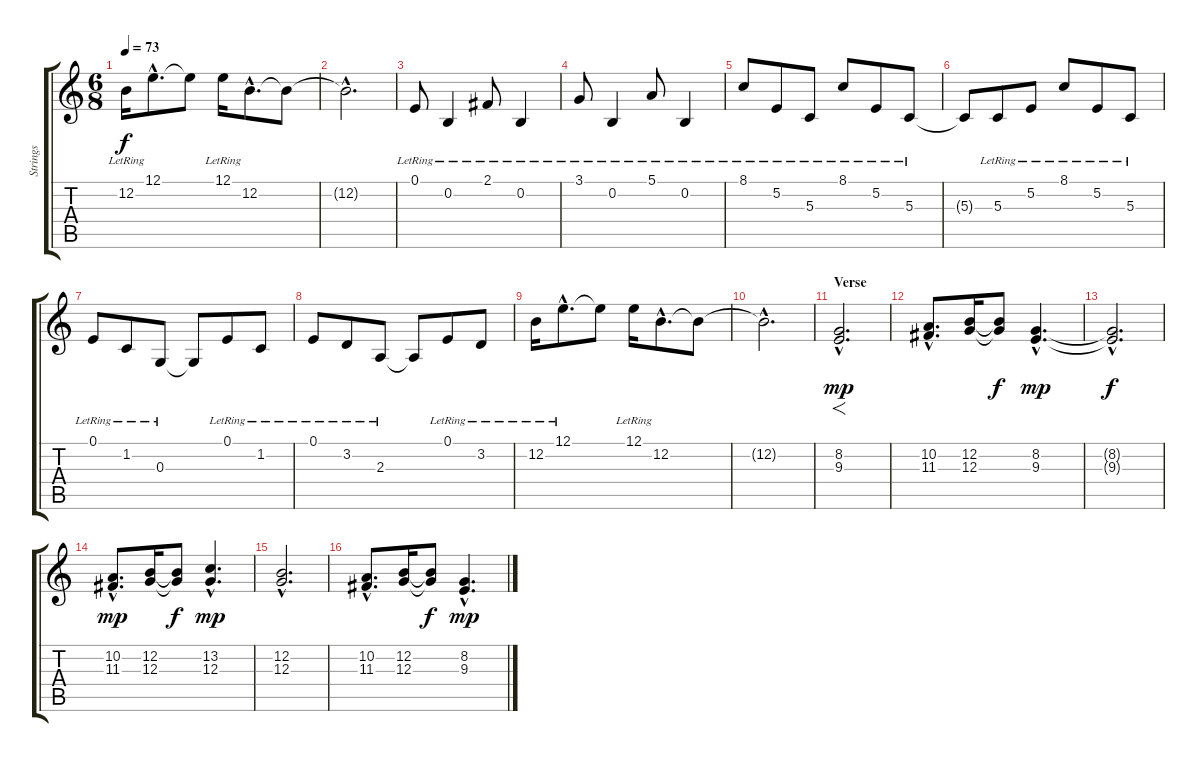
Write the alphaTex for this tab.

\track ("Strings" "Strings") {instrument stringensemble1}
\staff {score tabs}
\tuning (E4 B3 G3 D3 A2 E2) {hide}
\ts (6 8)
\tempo 73
\clef g2
\ks c
12.2{lr}.16{dy f} 12.1{hac lr}.8{d} 12.1{t}.8 12.1{lr}.16 12.2{hac lr}.8{d} 12.2{t}.8 |
12.2{hac t}.2{d} |
0.1{lr}.8 0.2{lr}.4 2.1{lr}.8 0.2{lr}.4 |
3.1{lr}.8 0.2{lr}.4 5.1{lr}.8 0.2{lr}.4 |
8.1{lr}.8 5.2{lr}.8 5.3{lr}.8 8.1{lr}.8 5.2{lr}.8 5.3{lr}.8 |
5.3{t}.8 5.3{lr}.8 5.2{lr}.8 8.1{lr}.8 5.2{lr}.8 5.3{lr}.8 |
0.1{lr}.8 1.2{lr}.8 0.3{lr}.8 0.3{t}.8 0.1{lr}.8 1.2{lr}.8 |
0.1{lr}.8 3.2{lr}.8 2.3{lr}.8 2.3{t}.8 0.1{lr}.8 3.2{lr}.8 |
12.2{lr}.16 12.1{hac lr}.8{d} 12.1{t}.8 12.1{lr}.16 12.2{hac lr}.8{d} 12.2{t}.8 |
12.2{hac t}.2{d} |
\section ("" "Verse")
(8.2{hac} 9.3{hac}).2{f d dy mp} |
(10.2{hac} 11.3{hac}).8{d} (12.2 12.3).16 (12.2{t} 12.3{t}).8{dy f} (8.2{hac} 9.3{hac}).4{d dy mp} |
(8.2{hac t} 9.3{hac t}).2{d dy f} |
(10.2{hac} 11.3{hac}).8{d dy mp} (12.2 12.3).16 (12.2{t} 12.3{t}).8{dy f} (13.2{hac} 12.3{hac}).4{d dy mp} |
(12.2{hac} 12.3{hac}).2{d} |
(10.2{hac} 11.3{hac}).8{d} (12.2 12.3).16 (12.2{t} 12.3{t}).8{dy f} (8.2{hac} 9.3{hac}).4{d dy mp}
